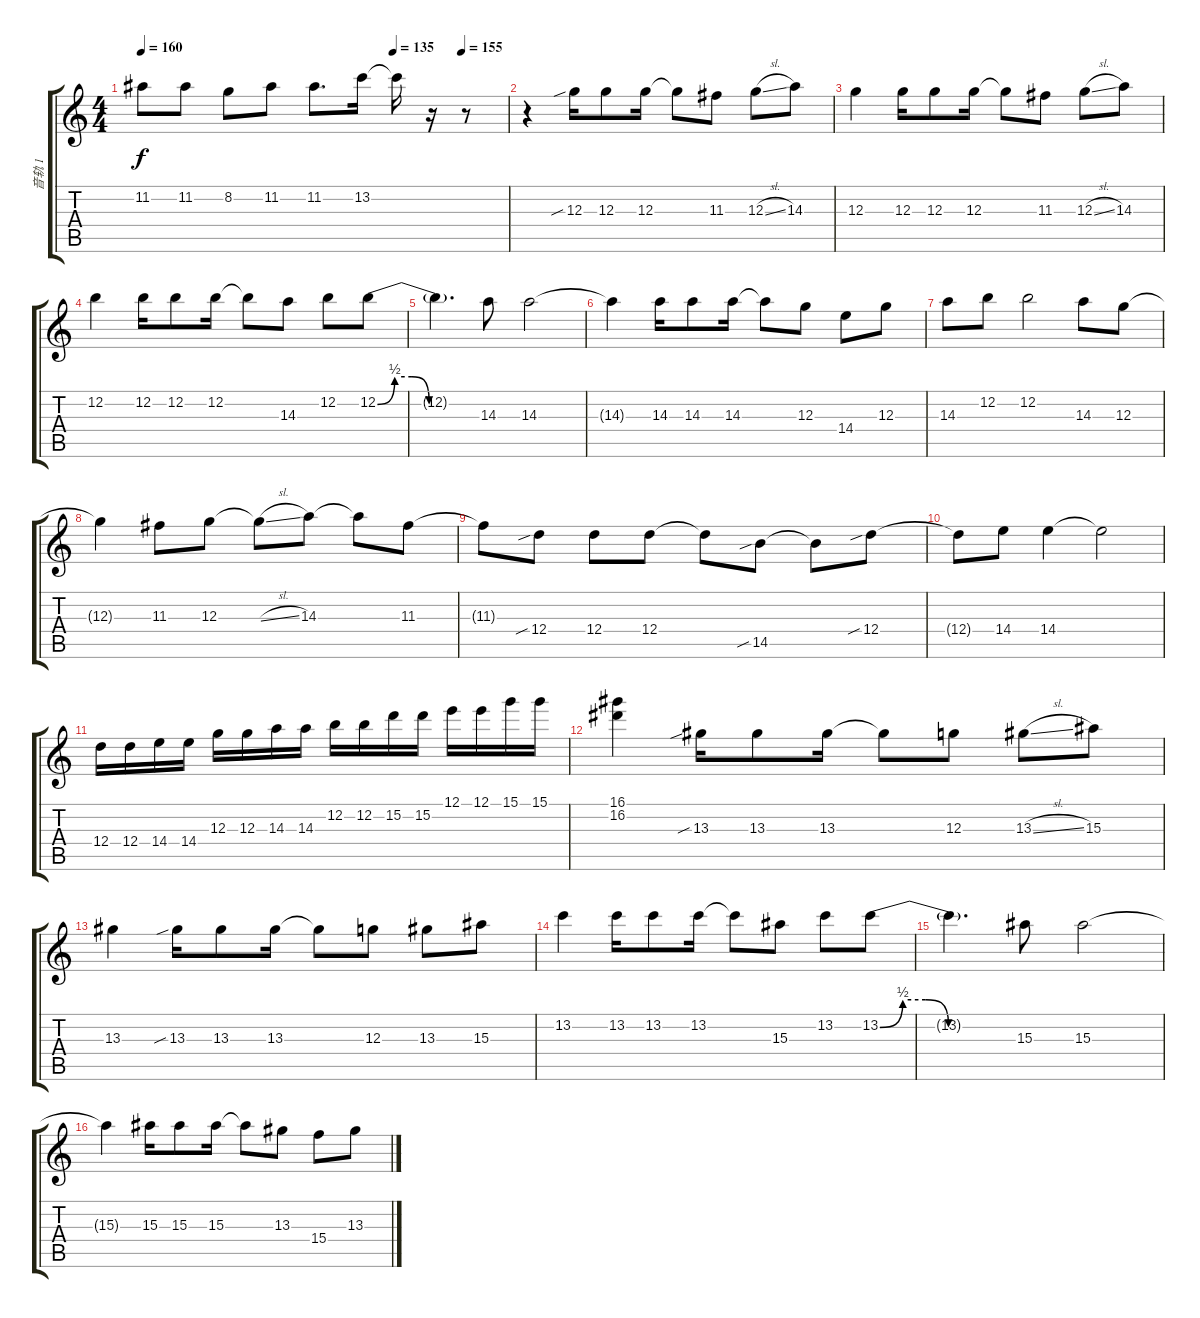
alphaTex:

\track ("音轨 1" "音轨 1") {instrument overdrivenguitar}
\staff {score tabs}
\tuning (E4 B3 G3 D3 A2 E2) {hide}
\ts (4 4)
\tempo 160
\tempo (135 0.6875)
\tempo (155 0.875)
\clef g2
\ks c
11.2.8{dy f} 11.2.8 8.2.8 11.2.8 11.2.8{d} 13.2.16 13.2{t}.16 r.16 r.8 |
r.4 12.3{sib}.16 12.3.8 12.3.16 12.3{t}.8 11.3.8 12.3{sl}.8 14.3.8 |
12.3.4 12.3.16 12.3.8 12.3.16 12.3{t}.8 11.3.8 12.3{sl}.8 14.3.8 |
12.2.4 12.2.16 12.2.8 12.2.16 12.2{t}.8 14.3.8 12.2.8 12.2{be (custom 0 0 10 2 20 2 30 0 60 0)}.8 |
12.2{t}.4{d} 14.3.8 14.3.2 |
14.3{t}.4 14.3.16 14.3.8 14.3.16 14.3{t}.8 12.3.8 14.4.8 12.3.8 |
14.3.8 12.2.8 12.2.2 14.3.8 12.3.8 |
12.3{t}.4 11.3.8 12.3.8 12.3{sl t}.8 14.3.8 14.3{t}.8 11.3.8 |
11.3{t}.8 12.4{sib}.8 12.4.8 12.4.8 12.4{t}.8 14.5{sib}.8 14.5{t}.8 12.4{sib}.8 |
12.4{t}.8 14.4.8 14.4.4 14.4{t}.2 |
12.4.16 12.4.16 14.4.16 14.4.16 12.3.16 12.3.16 14.3.16 14.3.16 12.2.16 12.2.16 15.2.16 15.2.16 12.1.16 12.1.16 15.1.16 15.1.16 |
(16.1 16.2).4 13.3{sib}.16 13.3.8 13.3.16 13.3{t}.8 12.3.8 13.3{sl}.8 15.3.8 |
13.3.4 13.3{sib}.16 13.3.8 13.3.16 13.3{t}.8 12.3.8 13.3.8 15.3.8 |
13.2.4 13.2.16 13.2.8 13.2.16 13.2{t}.8 15.3.8 13.2.8 13.2{be (custom 0 0 10 2 20 2 30 0 60 0)}.8 |
13.2{t}.4{d} 15.3.8 15.3.2 |
15.3{t}.4 15.3.16 15.3.8 15.3.16 15.3{t}.8 13.3.8 15.4.8 13.3.8
